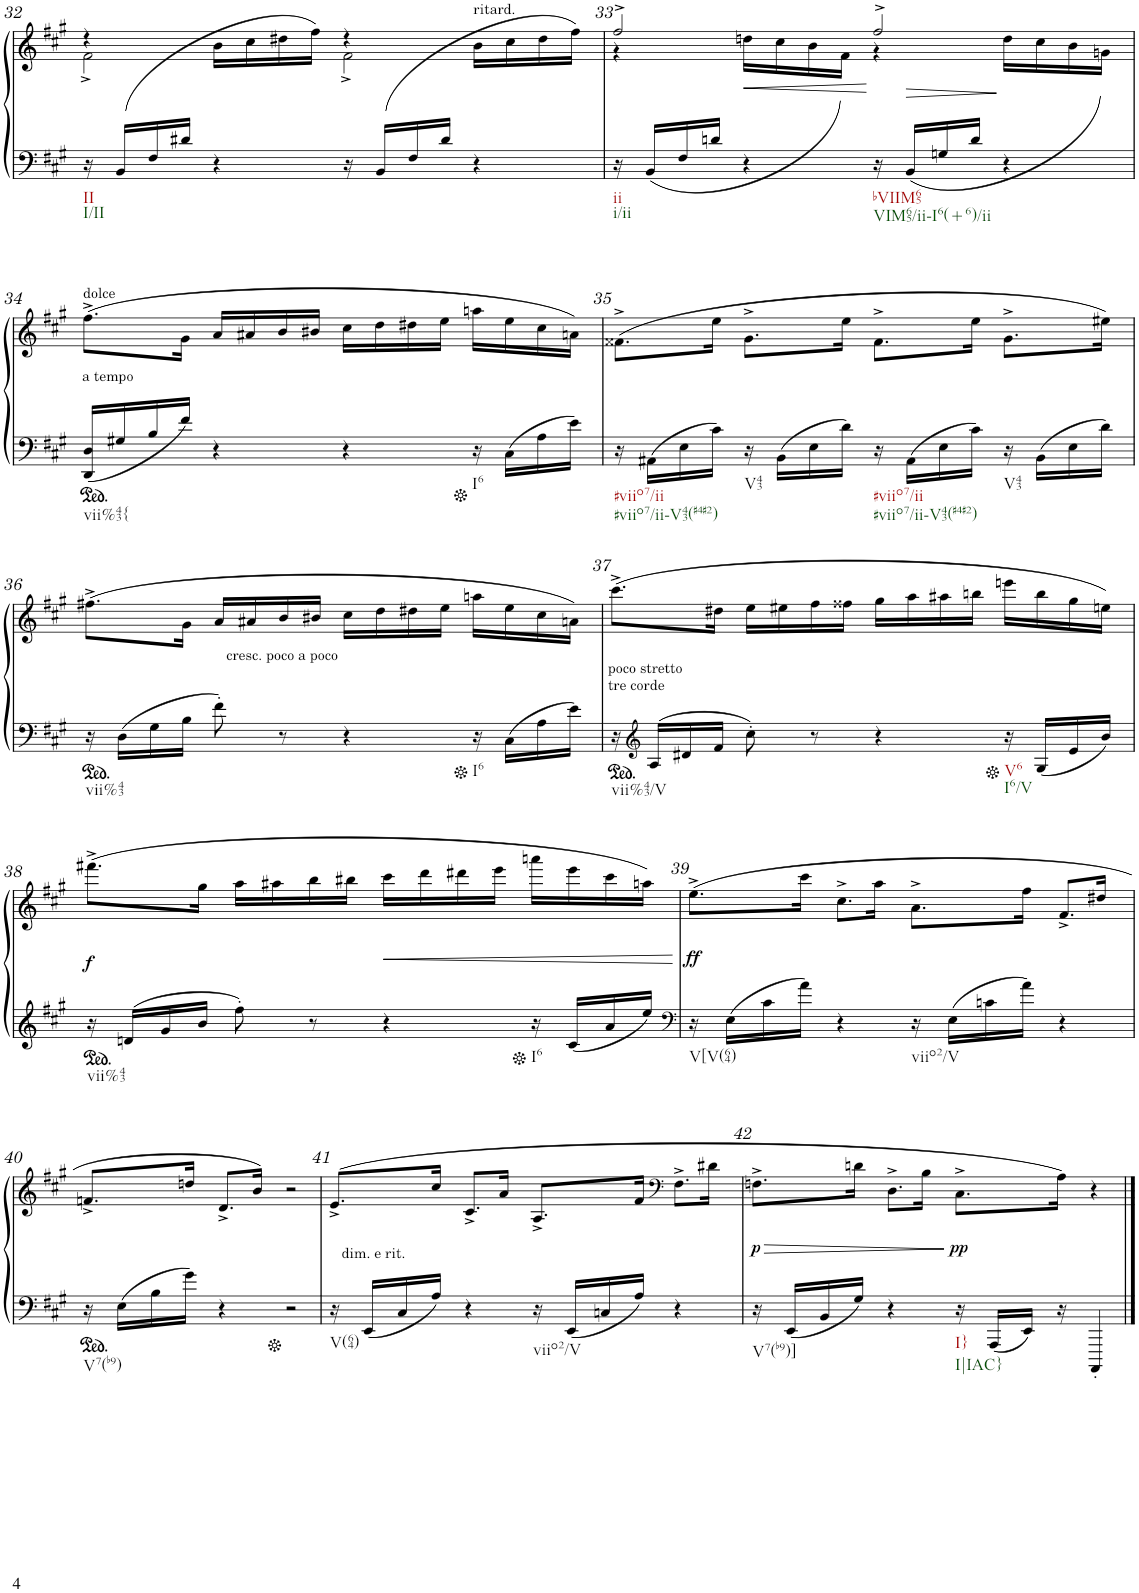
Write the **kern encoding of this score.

**kern	**kern	**dynam
*part1	*part1	*part1
*staff2	*staff1	*staff1/2
*I"Piano	*	*
*I'Pno.	*	*
!!LO:PB:g=z
*clefF4	*clefG2	*
*k[f#c#g#]	*k[f#c#g#]	*
*A:	*A:	*
*M4/4	*M4/4	*
=32	=32	=32
*	*^	*
!LO:TX:b:t=II	!	!	!
!LO:TX:b:t=I/II	!	!	!
16r	4r	2f#^\	.
(>16BB/LL	.	.	.
16F#/	.	.	.
16d#X/JJ	.	.	.
4r	16b\LL	.	.
.	16cc#\	.	.
.	16dd#X\	.	.
.	(16ff#\JJ	.	.
16r	4r	2f#^\	.
(>16BB/LL	.	.	.
16F#/	.	.	.
16d#/JJ	.	.	.
!	!LO:TX:a:t=ritard.	!	!
4r	16b\LL	.	.
.	16cc#\	.	.
.	16dd#\	.	.
.	16ff#\JJ	.	.
=33	=33	=33	=33
!LO:TX:b:t=ii	!	!	!
!LO:TX:b:t=i/ii	!	!	!
16r	2ff#^/	4r	.
(16BB/LL	.	.	.
16F#/	.	.	.
16dn/JJ	.	.	.
!	!	!	!LO:HP:b
4r	.	16ddn\LL	<
.	.	16cc#\	.
.	.	16b\	.
.	.	16f#\JJ)	.
!LO:TX:b:t=bVIIM65	!	!	!
!LO:TX:b:t=VIM65/ii-I6(+6)/ii	!	!	!
16r	2ff#^/	4r	.
!	!	!	!LO:HP:b=2
16BB/LL	.	.	>
16Gn/	.	.	.
16d/JJ	.	.	.
4r	.	16dd\LL	[
.	.	16cc#\	.
.	.	16b\	.
.	.	16gn\JJ)	.
!!LO:LB:g=z
=34	=34	=34	=34
!	!LO:TX:b:t=a tempo	!	!
!	!LO:TX:a:t=dolce	!	!
!LO:TX:b:t=vii%43{	!	!	!
*	*v	*v	*
16DD/ 16D/LL	8.ff#^\L	.
16G#X/	.	.
16B/	.	.
16f#/JJ	16g#\Jk	.
4r	16a/LL	.
.	16a#X/	.
.	16b/	.
.	16b#X/JJ	.
4r	16cc#\LL	.
.	16dd\	.
.	16dd#X\	.
.	16ee\JJ	.
!LO:TX:b:t=I6	!	!
16r	16aan\LL	.
16C#\LL	16ee\	.
16A\	16cc#\	.
16e\JJ	16an\JJ)	.
=35	=35	=35
!LO:TX:b:t=#viio7/ii	!	!
!LO:TX:b:t=#viio7/ii-V43(#4#2)	!	!
16r	(8.f##X^\L	.
16AA#X\LL	.	.
16E\	.	.
16c#\JJ	16ee\Jk	.
!LO:TX:b:t=V43	!	!
16r	8.g#^\L	.
16BB\LL	.	.
16E\	.	.
16d\JJ	16ee\Jk	.
!LO:TX:b:t=#viio7/ii	!	!
!LO:TX:b:t=#viio7/ii-V43(#4#2)	!	!
16r	8.f##^\L	.
16AA#\LL	.	.
16E\	.	.
16c#\JJ	16ee\Jk	.
!LO:TX:b:t=V43	!	!
16r	8.g#^\L	.
16BB\LL	.	.
16E\	.	.
16d\JJ	16ee#X\Jk)	.
!!LO:LB:g=z
=36	=36	=36
!LO:TX:b:t=vii%43	!	!
16r	(8.ff#X^\L	.
16D\LL	.	.
16G#\	.	.
16B\JJ	16g#\Jk	.
!	!LO:TX:b:t=cresc. poco a poco	!
8f#'\	16a/LL	.
.	16a#X/	.
8r	16b/	.
.	16b#X/JJ	.
4r	16cc#\LL	.
.	16dd\	.
.	16dd#X\	.
.	16ee\JJ	.
!LO:TX:b:t=I6	!	!
16r	16aan\LL	.
16C#\LL	16ee\	.
16A\	16cc#\	.
16e\JJ	16an\JJ)	.
=37	=37	=37
!	!LO:TX:b:t=poco stretto	!
!	!LO:TX:b:t=tre corde	!
!LO:TX:b:t=vii%43/V	!	!
16r	(8.ccc#^\L	.
*clefG2	*	*
16A/LL	.	.
16d#X/	.	.
16f#/JJ	16dd#X\Jk	.
8cc#'\	16ee\LL	.
.	16ee#X\	.
8r	16ff#\	.
.	16ff##X\JJ	.
4r	16gg#\LL	.
.	16aa\	.
.	16aa#X\	.
.	16bbn\JJ	.
!LO:TX:b:t=V6	!	!
!LO:TX:b:t=I6/V	!	!
16r	16eeen\LL	.
16G#/LL	16bb\	.
16e/	16gg#\	.
16b/JJ	16een\JJ)	.
!!LO:LB:g=z
=38	=38	=38
!LO:TX:b:t=vii%43	!	!
!	!	!LO:DY:b
16r	(8.fff#X^\L	f
16dn/LL	.	.
16g#/	.	.
16b/JJ	16gg#\Jk	.
8ff#'\	16aa\LL	.
.	16aa#X\	.
8r	16bb\	.
.	16bb#X\JJ	.
!	!	!LO:HP:b
4r	16ccc#\LL	<
.	16ddd\	.
.	16ddd#X\	.
.	16eee\JJ	.
!LO:TX:b:t=I6	!	!
16r	16aaan\LL	.
16c#/LL	16eee\	.
16a/	16ccc#\	.
16ee/JJ	16aan\JJ)	.
.	.	]
=39	=39	=39
*clefF4	*	*
!LO:TX:b:t=V[V(64)	!	!
!	!	!LO:DY:b
16r	(8.ee^\L	ff
16E\LL	.	.
16c#\	.	.
16a\JJ	16ccc#\Jk	.
4r	8.cc#^\L	.
.	16aa\Jk	.
!LO:TX:b:t=viio2/V	!	!
16r	8.a^\L	.
16E\LL	.	.
16cn\	.	.
16a\JJ	16ff#\Jk	.
4r	8.f#^/L	.
.	16dd#X/Jk	.
!!LO:LB:g=z
=40	=40	=40
!LO:TX:b:t=V7(b9)	!	!
16r	8.fn^/L	.
16E\LL	.	.
16B\	.	.
16g#\JJ	16ddn/Jk	.
4r	8.d^/L	.
.	16b/Jk)	.
2r	2r	.
=41	=41	=41
!	!LO:TX:b:t=dim. e rit.	!
!LO:TX:b:t=V(64)	!	!
16r	(8.e^/L	.
16EE/LL	.	.
16C#/	.	.
16A/JJ	16cc#/Jk	.
4r	8.c#^/L	.
.	16a/Jk	.
!LO:TX:b:t=viio2/V	!	!
16r	8.A^/L	.
16EE/LL	.	.
16Cn/	.	.
16A/JJ	16f#/Jk	.
*	*clefF4	*
4r	8.F#^\L	.
.	16d#X\Jk	.
=42	=42	=42
!LO:TX:b:t=V7(b9)]	!	!
!	!	!LO:DY:b
16r	8.Fn^\L	p
16EE/LL	.	.
16BB/	.	.
16G#/JJ	16dn\Jk	.
4r	8.D^\L	.
.	16B\Jk	.
!LO:TX:b:t=I}	!	!
!LO:TX:b:t=I|IAC}	!	!
!	!	!LO:DY:n=1:b
16r	8.C#^\L	[ pp
16AAA/LL	.	.
16EE/JJ	.	.
16r	16A\Jk)	.
4AAAA'/	4r	.
==	==	==
*-	*-	*-
